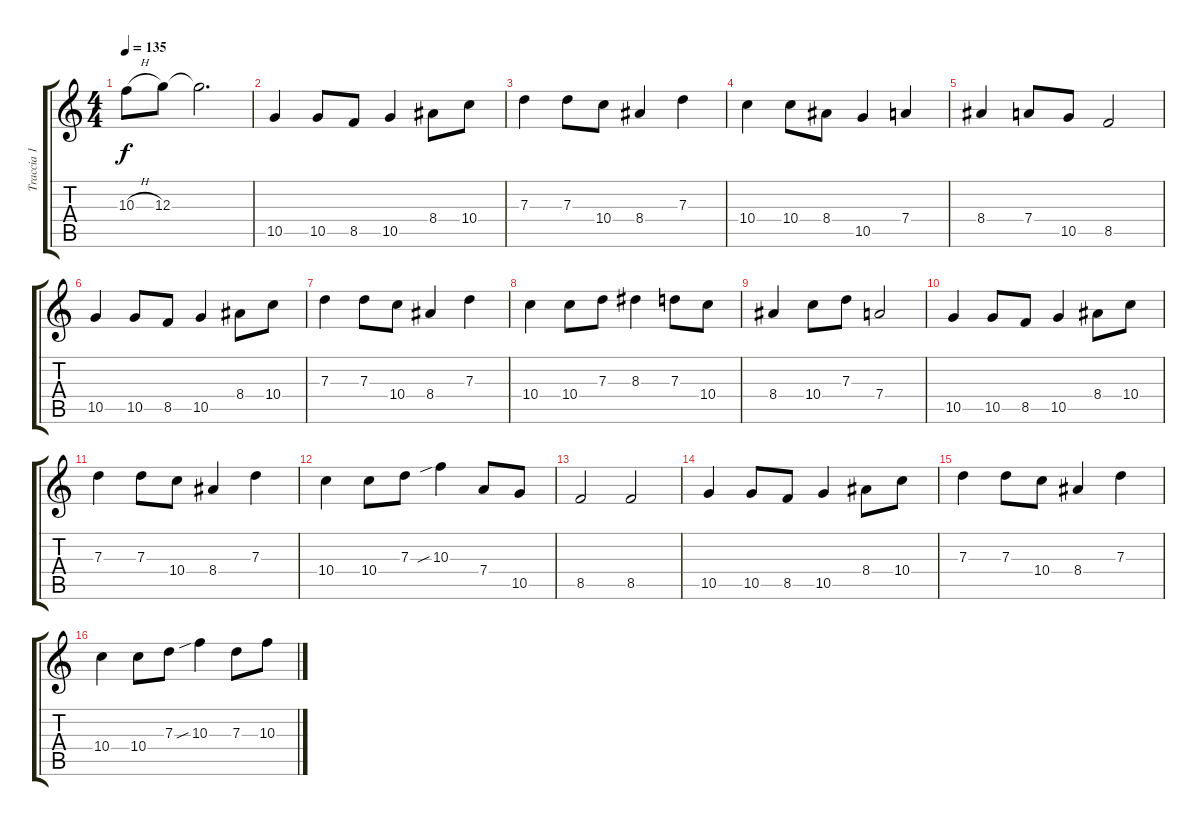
\track ("Traccia 1" "Traccia 1") {instrument distortionguitar}
\staff {score tabs}
\tuning (E4 B3 G3 D3 A2 E2) {hide}
\ts (4 4)
\tempo 135
\clef g2
\ks c
10.3{h}.8{dy f} 12.3.8 12.3{t}.2{d} |
10.5.4 10.5.8 8.5.8 10.5.4 8.4.8 10.4.8 |
7.3.4 7.3.8 10.4.8 8.4.4 7.3.4 |
10.4.4 10.4.8 8.4.8 10.5.4 7.4.4 |
8.4.4 7.4.8 10.5.8 8.5.2 |
10.5.4 10.5.8 8.5.8 10.5.4 8.4.8 10.4.8 |
7.3.4 7.3.8 10.4.8 8.4.4 7.3.4 |
10.4.4 10.4.8 7.3.8 8.3.4 7.3.8 10.4.8 |
8.4.4 10.4.8 7.3.8 7.4.2 |
10.5.4 10.5.8 8.5.8 10.5.4 8.4.8 10.4.8 |
7.3.4 7.3.8 10.4.8 8.4.4 7.3.4 |
10.4.4 10.4.8 7.3.8 10.3{sib}.4 7.4.8 10.5.8 |
8.5.2 8.5.2 |
10.5.4 10.5.8 8.5.8 10.5.4 8.4.8 10.4.8 |
7.3.4 7.3.8 10.4.8 8.4.4 7.3.4 |
10.4.4 10.4.8 7.3.8 10.3{sib}.4 7.3.8 10.3{ss}.8
